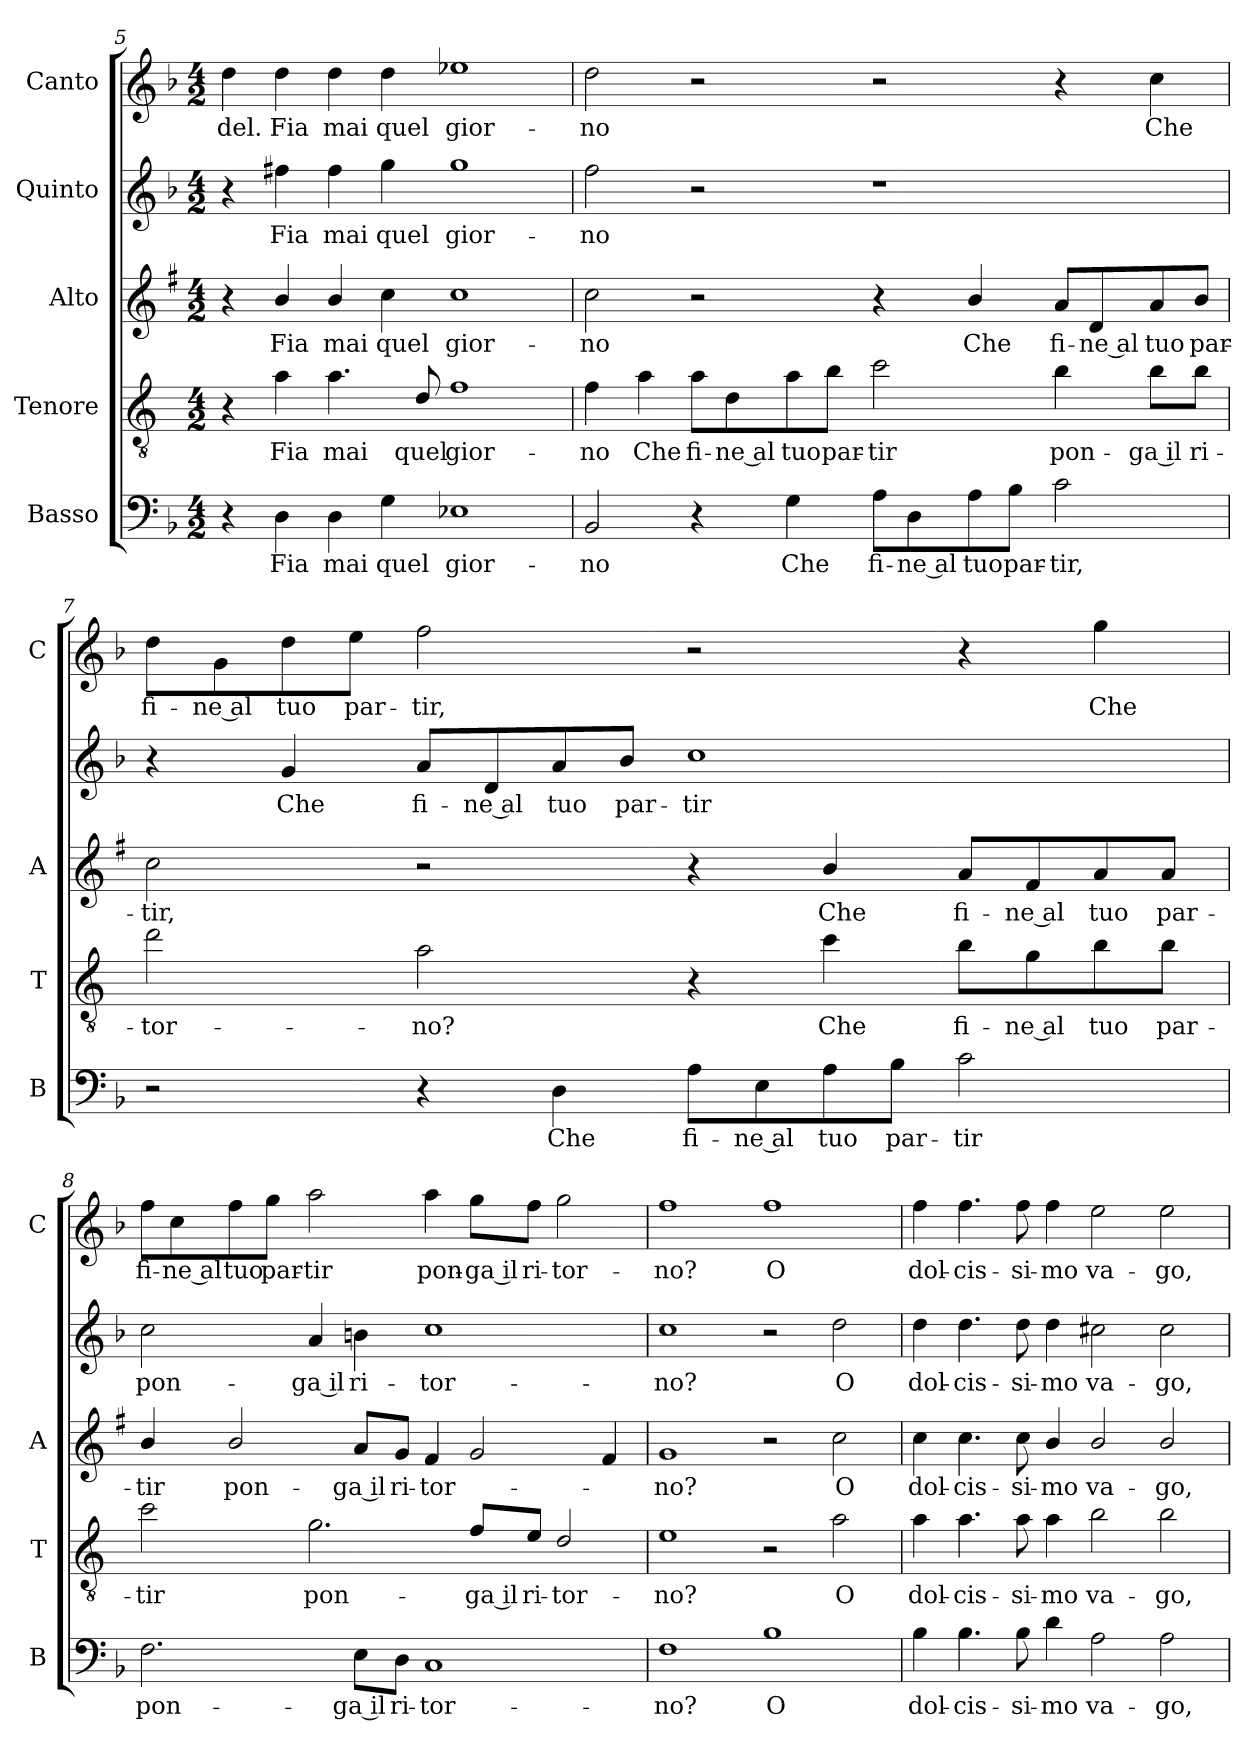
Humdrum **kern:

**kern	**text	**kern	**text	**kern	**text	**kern	**text	**kern	**text
*part5	*part5	*part4	*part4	*part3	*part3	*part2	*part2	*part1	*part1
*staff5	*staff5	*staff4	*staff4	*staff3	*staff3	*staff2	*staff2	*staff1	*staff1
*I"Basso	*	*I"Tenore	*	*I"Alto	*	*I"Quinto	*	*I"Canto	*
*I'B	*	*I'T	*	*I'A	*	*	*	*I'C	*
*clefF4	*	*clefGv2	*	*clefG2	*	*clefG2	*	*clefG2	*
*	*	*ITrd4c7	*	*ITrd1c2	*	*	*	*	*
*k[b-]	*	*k[b-]	*	*k[b-]	*	*k[b-]	*	*k[b-]	*
*F:	*	*F:	*	*F:	*	*F:	*	*F:	*
*M4/2	*	*M4/2	*	*M4/2	*	*M4/2	*	*M4/2	*
=5	=5	=5	=5	=5	=5	=5	=5	=5	=5
!	!	!	!	!	!	!	!	!	!LO:LY:b
4r	.	4r	.	4r	.	4r	.	4dd\	-del.
!	!LO:LY:b	!	!LO:LY:b	!	!LO:LY:b	!	!LO:LY:b	!	!LO:LY:b
4D\	Fia	4d\	Fia	4a/	Fia	4ff#X\	Fia	4dd\	Fia
!	!LO:LY:b	!	!LO:LY:b	!	!LO:LY:b	!	!LO:LY:b	!	!LO:LY:b
4D\	mai	4.d\	mai	4a/	mai	4ff#\	mai	4dd\	mai
!	!LO:LY:b	!	!	!	!LO:LY:b	!	!LO:LY:b	!	!LO:LY:b
4G\	quel	.	.	4b-\	quel	4gg\	quel	4dd\	quel
!	!	!	!LO:LY:b	!	!	!	!	!	!
.	.	8G/	quel	.	.	.	.	.	.
!	!LO:LY:b	!	!LO:LY:b	!	!LO:LY:b	!	!LO:LY:b	!	!LO:LY:b
1E-X	gior-	1B-	gior-	1b-	gior-	1gg	gior-	1ee-X	gior-
=6	=6	=6	=6	=6	=6	=6	=6	=6	=6
!	!LO:LY:b	!	!LO:LY:b	!	!LO:LY:b	!	!LO:LY:b	!	!LO:LY:b
2BB-/	-no	4B-\	-no	2b-\	-no	2ff\	-no	2dd\	-no
!	!	!	!LO:LY:b	!	!	!	!	!	!
.	.	4d\	Che	.	.	.	.	.	.
!	!	!	!LO:LY:b	!	!	!	!	!	!
4r	.	8d\L	fi-	2r	.	2r	.	2r	.
!	!	!	!LO:LY:b	!	!	!	!	!	!
.	.	8G\	-ne al	.	.	.	.	.	.
!	!LO:LY:b	!	!LO:LY:b	!	!	!	!	!	!
4G\	Che	8d\	tuo	.	.	.	.	.	.
!	!	!	!LO:LY:b	!	!	!	!	!	!
.	.	8e\J	par-	.	.	.	.	.	.
!	!LO:LY:b	!	!LO:LY:b	!	!	!	!	!	!
8A\L	fi-	2f\	-tir	4r	.	1r	.	2r	.
!	!LO:LY:b	!	!	!	!	!	!	!	!
8D\	-ne al	.	.	.	.	.	.	.	.
!	!LO:LY:b	!	!	!	!LO:LY:b	!	!	!	!
8A\	tuo	.	.	4a/	Che	.	.	.	.
!	!LO:LY:b	!	!	!	!	!	!	!	!
8B-\J	par-	.	.	.	.	.	.	.	.
!	!LO:LY:b	!	!LO:LY:b	!	!LO:LY:b	!	!	!	!
2c\	-tir,	4e\	pon-	8g/L	fi-	.	.	4r	.
!	!	!	!	!	!LO:LY:b	!	!	!	!
.	.	.	.	8c/	-ne al	.	.	.	.
!	!	!	!LO:LY:b	!	!LO:LY:b	!	!	!	!LO:LY:b
.	.	8e\L	-ga il	8g/	tuo	.	.	4cc\	Che
!	!	!	!LO:LY:b	!	!LO:LY:b	!	!	!	!
.	.	8e\J	ri-	8a/J	par-	.	.	.	.
!!LO:PB:g=z
=7	=7	=7	=7	=7	=7	=7	=7	=7	=7
!	!	!	!LO:LY:b	!	!LO:LY:b	!	!	!	!LO:LY:b
2r	.	2g\	-tor-	2b-\	-tir,	4r	.	8dd\L	fi-
!	!	!	!	!	!	!	!	!	!LO:LY:b
.	.	.	.	.	.	.	.	8g\	-ne al
!	!	!	!	!	!	!	!LO:LY:b	!	!LO:LY:b
.	.	.	.	.	.	4g/	Che	8dd\	tuo
!	!	!	!	!	!	!	!	!	!LO:LY:b
.	.	.	.	.	.	.	.	8ee\J	par-
!	!	!	!LO:LY:b	!	!	!	!LO:LY:b	!	!LO:LY:b
4r	.	2d\	-no?	2r	.	8a/L	fi-	2ff\	-tir,
!	!	!	!	!	!	!	!LO:LY:b	!	!
.	.	.	.	.	.	8d/	-ne al	.	.
!	!LO:LY:b	!	!	!	!	!	!LO:LY:b	!	!
4D\	Che	.	.	.	.	8a/	tuo	.	.
!	!	!	!	!	!	!	!LO:LY:b	!	!
.	.	.	.	.	.	8b-/J	par-	.	.
!	!LO:LY:b	!	!	!	!	!	!LO:LY:b	!	!
8A\L	fi-	4r	.	4r	.	1cc	-tir	2r	.
!	!LO:LY:b	!	!	!	!	!	!	!	!
8E\	-ne al	.	.	.	.	.	.	.	.
!	!LO:LY:b	!	!LO:LY:b	!	!LO:LY:b	!	!	!	!
8A\	tuo	4f\	Che	4a/	Che	.	.	.	.
!	!LO:LY:b	!	!	!	!	!	!	!	!
8B-\J	par-	.	.	.	.	.	.	.	.
!	!LO:LY:b	!	!LO:LY:b	!	!LO:LY:b	!	!	!	!
2c\	-tir	8e\L	fi-	8g/L	fi-	.	.	4r	.
!	!	!	!LO:LY:b	!	!LO:LY:b	!	!	!	!
.	.	8c\	-ne al	8e/	-ne al	.	.	.	.
!	!	!	!LO:LY:b	!	!LO:LY:b	!	!	!	!LO:LY:b
.	.	8e\	tuo	8g/	tuo	.	.	4gg\	Che
!	!	!	!LO:LY:b	!	!LO:LY:b	!	!	!	!
.	.	8e\J	par-	8g/J	par-	.	.	.	.
=8	=8	=8	=8	=8	=8	=8	=8	=8	=8
!	!LO:LY:b	!	!LO:LY:b	!	!LO:LY:b	!	!LO:LY:b	!	!LO:LY:b
2.F\	pon-	2f\	-tir	4a/	-tir	2cc\	pon-	8ff\L	fi-
!	!	!	!	!	!	!	!	!	!LO:LY:b
.	.	.	.	.	.	.	.	8cc\	-ne al
!	!	!	!	!	!LO:LY:b	!	!	!	!LO:LY:b
.	.	.	.	2a/	pon-	.	.	8ff\	tuo
!	!	!	!	!	!	!	!	!	!LO:LY:b
.	.	.	.	.	.	.	.	8gg\J	par-
!	!	!	!LO:LY:b	!	!	!	!LO:LY:b	!	!LO:LY:b
.	.	2.c\	pon-	.	.	4a/	-ga il	2aa\	-tir
!	!LO:LY:b	!	!	!	!LO:LY:b	!	!LO:LY:b	!	!
8E\L	-ga il	.	.	8g/L	-ga il	4bn\	ri-	.	.
!	!LO:LY:b	!	!	!	!LO:LY:b	!	!	!	!
8D\J	ri-	.	.	8f/J	ri-	.	.	.	.
!	!LO:LY:b	!	!	!	!LO:LY:b	!	!LO:LY:b	!	!LO:LY:b
1C	-tor-	.	.	4e/	-tor-	1cc	-tor-	4aa\	pon-
!	!	!	!LO:LY:b	!	!	!	!	!	!LO:LY:b
.	.	8B-/L	-ga il	2f/	.	.	.	8gg\L	-ga il
!	!	!	!LO:LY:b	!	!	!	!	!	!LO:LY:b
.	.	8A/J	ri-	.	.	.	.	8ff\J	ri-
!	!	!	!LO:LY:b	!	!	!	!	!	!LO:LY:b
.	.	2G/	-tor-	.	.	.	.	2gg\	-tor-
.	.	.	.	4e/	.	.	.	.	.
=9	=9	=9	=9	=9	=9	=9	=9	=9	=9
!	!LO:LY:b	!	!LO:LY:b	!	!LO:LY:b	!	!LO:LY:b	!	!LO:LY:b
1F	-no?	1A	-no?	1f	-no?	1cc	-no?	1ff	-no?
!	!LO:LY:b	!	!	!	!	!	!	!	!LO:LY:b
1B-	O	2r	.	2r	.	2r	.	1ff	O
!	!	!	!LO:LY:b	!	!LO:LY:b	!	!LO:LY:b	!	!
.	.	2d\	O	2b-\	O	2dd\	O	.	.
!!LO:LB:g=z
=10	=10	=10	=10	=10	=10	=10	=10	=10	=10
!	!LO:LY:b	!	!LO:LY:b	!	!LO:LY:b	!	!LO:LY:b	!	!LO:LY:b
4B-\	dol-	4d\	dol-	4b-\	dol-	4dd\	dol-	4ff\	dol-
!	!LO:LY:b	!	!LO:LY:b	!	!LO:LY:b	!	!LO:LY:b	!	!LO:LY:b
4.B-\	-cis-	4.d\	-cis-	4.b-\	-cis-	4.dd\	-cis-	4.ff\	-cis-
!	!LO:LY:b	!	!LO:LY:b	!	!LO:LY:b	!	!LO:LY:b	!	!LO:LY:b
8B-\	-si-	8d\	-si-	8b-\	-si-	8dd\	-si-	8ff\	-si-
!	!LO:LY:b	!	!LO:LY:b	!	!LO:LY:b	!	!LO:LY:b	!	!LO:LY:b
4d\	-mo	4d\	-mo	4a/	-mo	4dd\	-mo	4ff\	-mo
!	!LO:LY:b	!	!LO:LY:b	!	!LO:LY:b	!	!LO:LY:b	!	!LO:LY:b
2A\	va-	2e\	va-	2a/	va-	2cc#X\	va-	2ee\	va-
!	!LO:LY:b	!	!LO:LY:b	!	!LO:LY:b	!	!LO:LY:b	!	!LO:LY:b
2A\	-go,	2e\	-go,	2a/	-go,	2cc#\	-go,	2ee\	-go,
=	=	=	=	=	=	=	=	=	=
*-	*-	*-	*-	*-	*-	*-	*-	*-	*-
